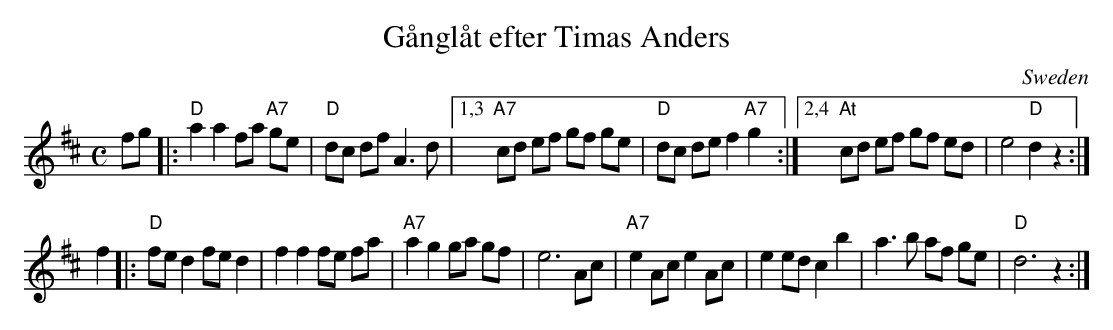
X:1
T: G\aangl\aat efter Timas Anders
O: Sweden
M: C
L: 1/8
K: D
fg |:\
"D"a2 a2 fa "A7"ge | "D"dc df A3 d |\
[1,3 "A7"cd ef gf ge | "D"dc de f2 "A7"g2 :|\
[2,4 "At"cd ef gf ed | e4 "D"d2 z2 :|
f2 |:\
"D"fe d2 fe d2 | f2 f2 fe fa | "A7"a2 g2 ga gf | e6 Ac |\
"A7"e2 Ac e2 Ac | e2 ed c2 b2 | a3 b af ge | "D"d6 z2 :|
